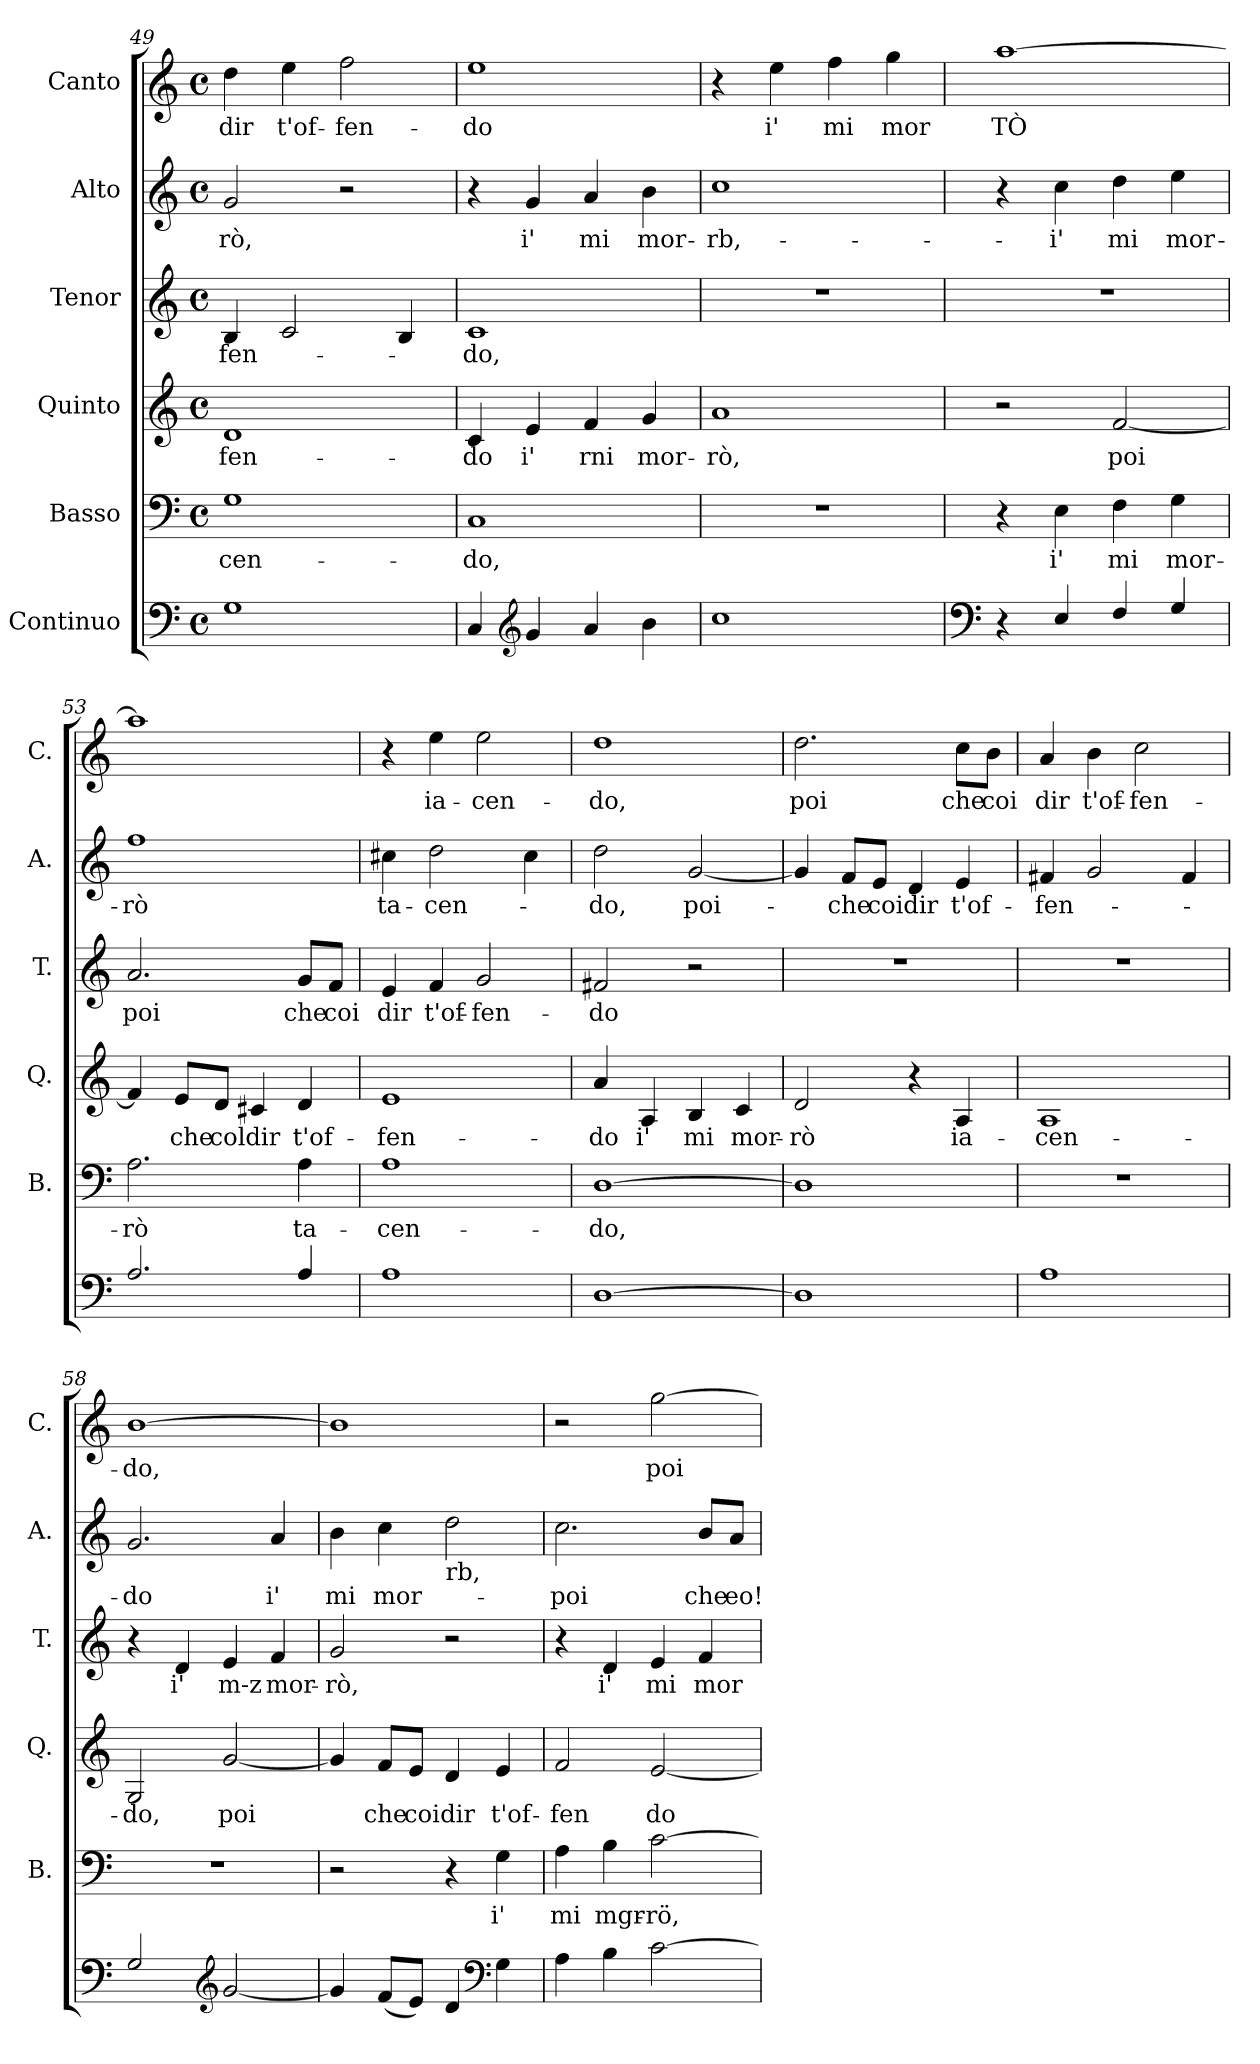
**kern	**kern	**text	**kern	**text	**kern	**text	**kern	**text	**kern	**text
*part6	*part5	*part5	*part4	*part4	*part3	*part3	*part2	*part2	*part1	*part1
*staff6	*staff5	*staff5	*staff4	*staff4	*staff3	*staff3	*staff2	*staff2	*staff1	*staff1
*I"Continuo	*I"Basso	*	*I"Quinto	*	*I"Tenor	*	*I"Alto	*	*I"Canto	*
*	*I'B.	*	*I'Q.	*	*I'T.	*	*I'A.	*	*I'C.	*
*clefF4	*clefF4	*	*clefG2	*	*clefG2	*	*clefG2	*	*clefG2	*
*k[]	*k[]	*	*k[]	*	*k[]	*	*k[]	*	*k[]	*
*M4/4	*M4/4	*	*M4/4	*	*M4/4	*	*M4/4	*	*M4/4	*
*met(c)	*met(c)	*	*met(c)	*	*met(c)	*	*met(c)	*	*met(c)	*
=49	=49	=49	=49	=49	=49	=49	=49	=49	=49	=49
!	!	!LO:LY:b	!	!LO:LY:b	!	!LO:LY:b	!	!LO:LY:b	!	!LO:LY:b
1G	1G	-cen-	1d	-fen-	4B/	-fen-	2g/	-rò,	4dd\	-dir
!	!	!	!	!	!	!	!	!	!	!LO:LY:b
.	.	.	.	.	2c/	.	.	.	4ee\	-t'of-
!	!	!	!	!	!	!	!	!	!	!LO:LY:b
.	.	.	.	.	.	.	2r	.	2ff\	-fen-
.	.	.	.	.	4B/	.	.	.	.	.
=50	=50	=50	=50	=50	=50	=50	=50	=50	=50	=50
!	!	!LO:LY:b	!	!LO:LY:b	!	!LO:LY:b	!	!	!	!LO:LY:b
4C/	1C	-do,	4c/	-do	1c	-do,	4r	.	1ee	-do
*clefG2	*	*	*	*	*	*	*	*	*	*
!	!	!	!	!LO:LY:b	!	!	!	!LO:LY:b	!	!
4g/	.	.	4e/	-i'	.	.	4g/	-i'	.	.
!	!	!	!	!LO:LY:b	!	!	!	!LO:LY:b	!	!
4a/	.	.	4f/	-rni	.	.	4a/	-mi	.	.
!	!	!	!	!LO:LY:b	!	!	!	!LO:LY:b	!	!
4b\	.	.	4g/	-mor-	.	.	4b\	-mor-	.	.
=51	=51	=51	=51	=51	=51	=51	=51	=51	=51	=51
!	!	!	!	!LO:LY:b	!	!	!	!LO:LY:b	!	!
1cc	1r	.	1a	-rò,	1r	.	1cc	-rb,-	4r	.
!	!	!	!	!	!	!	!	!	!	!LO:LY:b
.	.	.	.	.	.	.	.	.	4ee\	-i'
!	!	!	!	!	!	!	!	!	!	!LO:LY:b
.	.	.	.	.	.	.	.	.	4ff\	-mi
!	!	!	!	!	!	!	!	!	!	!LO:LY:b
.	.	.	.	.	.	.	.	.	4gg\	-mor
!!LO:LB:g=z
=52	=52	=52	=52	=52	=52	=52	=52	=52	=52	=52
*clefF4	*	*	*	*	*	*	*	*	*	*
!	!	!	!	!	!	!	!	!	!	!LO:LY:b
4r	4r	.	2r	.	1r	.	4r	.	[1aa	-TÒ
!	!	!LO:LY:b	!	!	!	!	!	!LO:LY:b	!	!
4E/	4E\	-i'	.	.	.	.	4cc\	-i'	.	.
!	!	!LO:LY:b	!	!LO:LY:b	!	!	!	!LO:LY:b	!	!
4F/	4F\	-mi	[2f/	-poi	.	.	4dd\	-mi	.	.
!	!	!LO:LY:b	!	!	!	!	!	!LO:LY:b	!	!
4G/	4G\	-mor-	.	.	.	.	4ee\	-mor-	.	.
=53	=53	=53	=53	=53	=53	=53	=53	=53	=53	=53
!	!	!LO:LY:b	!	!	!	!LO:LY:b	!	!LO:LY:b	!	!
2.A/	2.A\	-rò	4f/]	.	2.a/	-poi	1ff	-rò	1aa]	.
!	!	!	!	!LO:LY:b	!	!	!	!	!	!
.	.	.	8e/L	-che	.	.	.	.	.	.
!	!	!	!	!LO:LY:b	!	!	!	!	!	!
.	.	.	8d/J	-col	.	.	.	.	.	.
!	!	!	!	!LO:LY:b	!	!	!	!	!	!
.	.	.	4c#X/	-dir	.	.	.	.	.	.
!	!	!LO:LY:b	!	!LO:LY:b	!	!LO:LY:b	!	!	!	!
4A/	4A\	-ta-	4d/	-t'of-	8g/L	-che	.	.	.	.
!	!	!	!	!	!	!LO:LY:b	!	!	!	!
.	.	.	.	.	8f/J	-coi	.	.	.	.
=54	=54	=54	=54	=54	=54	=54	=54	=54	=54	=54
!	!	!LO:LY:b	!	!LO:LY:b	!	!LO:LY:b	!	!LO:LY:b	!	!
1A	1A	-cen-	1e	-fen-	4e/	-dir	4cc#X\	-ta-	4r	.
!	!	!	!	!	!	!LO:LY:b	!	!LO:LY:b	!	!LO:LY:b
.	.	.	.	.	4f/	-t'of-	2dd\	-cen-	4ee\	-ia-
!	!	!	!	!	!	!LO:LY:b	!	!	!	!LO:LY:b
.	.	.	.	.	2g/	-fen-	.	.	2ee\	-cen-
.	.	.	.	.	.	.	4cc#\	.	.	.
=55	=55	=55	=55	=55	=55	=55	=55	=55	=55	=55
!	!	!LO:LY:b	!	!LO:LY:b	!	!LO:LY:b	!	!LO:LY:b	!	!LO:LY:b
[1D	[1D	-do,	4a/	-do	2f#X/	-do	2dd\	-do,	1dd	-do,
!	!	!	!	!LO:LY:b	!	!	!	!	!	!
.	.	.	4A/	-i'	.	.	.	.	.	.
!	!	!	!	!LO:LY:b	!	!	!	!LO:LY:b	!	!
.	.	.	4B/	-mi	2r	.	[2g/	-poi-	.	.
!	!	!	!	!LO:LY:b	!	!	!	!	!	!
.	.	.	4c/	-mor-	.	.	.	.	.	.
=56	=56	=56	=56	=56	=56	=56	=56	=56	=56	=56
!	!	!	!	!LO:LY:b	!	!	!	!	!	!LO:LY:b
1D]	1D]	.	2d/	-rò	1r	.	4g/]	.	2.dd\	-poi
!	!	!	!	!	!	!	!	!LO:LY:b	!	!
.	.	.	.	.	.	.	8f/L	-che	.	.
!	!	!	!	!	!	!	!	!LO:LY:b	!	!
.	.	.	.	.	.	.	8e/J	-coi	.	.
!	!	!	!	!	!	!	!	!LO:LY:b	!	!
.	.	.	4r	.	.	.	4d/	-dir	.	.
!	!	!	!	!LO:LY:b	!	!	!	!LO:LY:b	!	!LO:LY:b
.	.	.	4A/	-ia-	.	.	4e/	-t'of-	8cc\L	-che
!	!	!	!	!	!	!	!	!	!	!LO:LY:b
.	.	.	.	.	.	.	.	.	8b\J	-coi
=57	=57	=57	=57	=57	=57	=57	=57	=57	=57	=57
!	!	!	!	!LO:LY:b	!	!	!	!LO:LY:b	!	!LO:LY:b
1A	1r	.	1A	-cen-	1r	.	4f#X/	-fen-	4a/	-dir
!	!	!	!	!	!	!	!	!	!	!LO:LY:b
.	.	.	.	.	.	.	2g/	.	4b\	-t'of-
!	!	!	!	!	!	!	!	!	!	!LO:LY:b
.	.	.	.	.	.	.	.	.	2cc\	-fen-
.	.	.	.	.	.	.	4f#/	.	.	.
=58	=58	=58	=58	=58	=58	=58	=58	=58	=58	=58
!	!	!	!	!LO:LY:b	!	!	!	!LO:LY:b	!	!LO:LY:b
2G/	1r	.	2G/	-do,	4r	.	2.g/	-do	[1b	-do,
!	!	!	!	!	!	!LO:LY:b	!	!	!	!
.	.	.	.	.	4d/	-i'	.	.	.	.
*clefG2	*	*	*	*	*	*	*	*	*	*
!	!	!	!	!LO:LY:b	!	!LO:LY:b	!	!	!	!
[2g/	.	.	[2g/	-poi	4e/	-m-z	.	.	.	.
!	!	!	!	!	!	!LO:LY:b	!	!LO:LY:b	!	!
.	.	.	.	.	4f/	-mor-	4a/	-i'	.	.
!!LO:PB:g=z
=59	=59	=59	=59	=59	=59	=59	=59	=59	=59	=59
!	!	!	!	!	!	!LO:LY:b	!	!LO:LY:b	!	!
4g/]	2r	.	4g/]	.	2g/	-rò,	4b\	-mi	1b]	.
!	!	!	!	!LO:LY:b	!	!	!	!LO:LY:b	!	!
(<8f/L	.	.	8f/L	-che	.	.	4cc\	-mor-	.	.
!	!	!	!	!LO:LY:b	!	!	!	!	!	!
8e/J)	.	.	8e/J	-coi	.	.	.	.	.	.
!	!	!	!	!	!	!	!LO:TX:b:t=rb,	!	!	!
!	!	!	!	!LO:LY:b	!	!	!	!	!	!
4d/	4r	.	4d/	-dir	2r	.	2dd\	.	.	.
*clefF4	*	*	*	*	*	*	*	*	*	*
!	!	!LO:LY:b	!	!LO:LY:b	!	!	!	!	!	!
4G\	4G\	-i'	4e/	-t'of-	.	.	.	.	.	.
=60	=60	=60	=60	=60	=60	=60	=60	=60	=60	=60
!	!	!LO:LY:b	!	!LO:LY:b	!	!	!	!LO:LY:b	!	!
4A\	4A\	-mi	2f/	-fen	4r	.	2.cc\	-poi	2r	.
!	!	!LO:LY:b	!	!	!	!LO:LY:b	!	!	!	!
4B\	4B\	-mgr-	.	.	4d/	-i'	.	.	.	.
!	!	!LO:LY:b	!	!LO:LY:b	!	!LO:LY:b	!	!	!	!LO:LY:b
[2c\	[2c\	-rö,	[2e/	-do	4e/	-mi	.	.	[2gg\	-poi
!	!	!	!	!	!	!LO:LY:b	!	!LO:LY:b	!	!
.	.	.	.	.	4f/	-mor-	8b/L	-che	.	.
!	!	!	!	!	!	!	!	!LO:LY:b	!	!
.	.	.	.	.	.	.	8a/J	-eo!	.	.
=	=	=	=	=	=	=	=	=	=	=
*-	*-	*-	*-	*-	*-	*-	*-	*-	*-	*-
